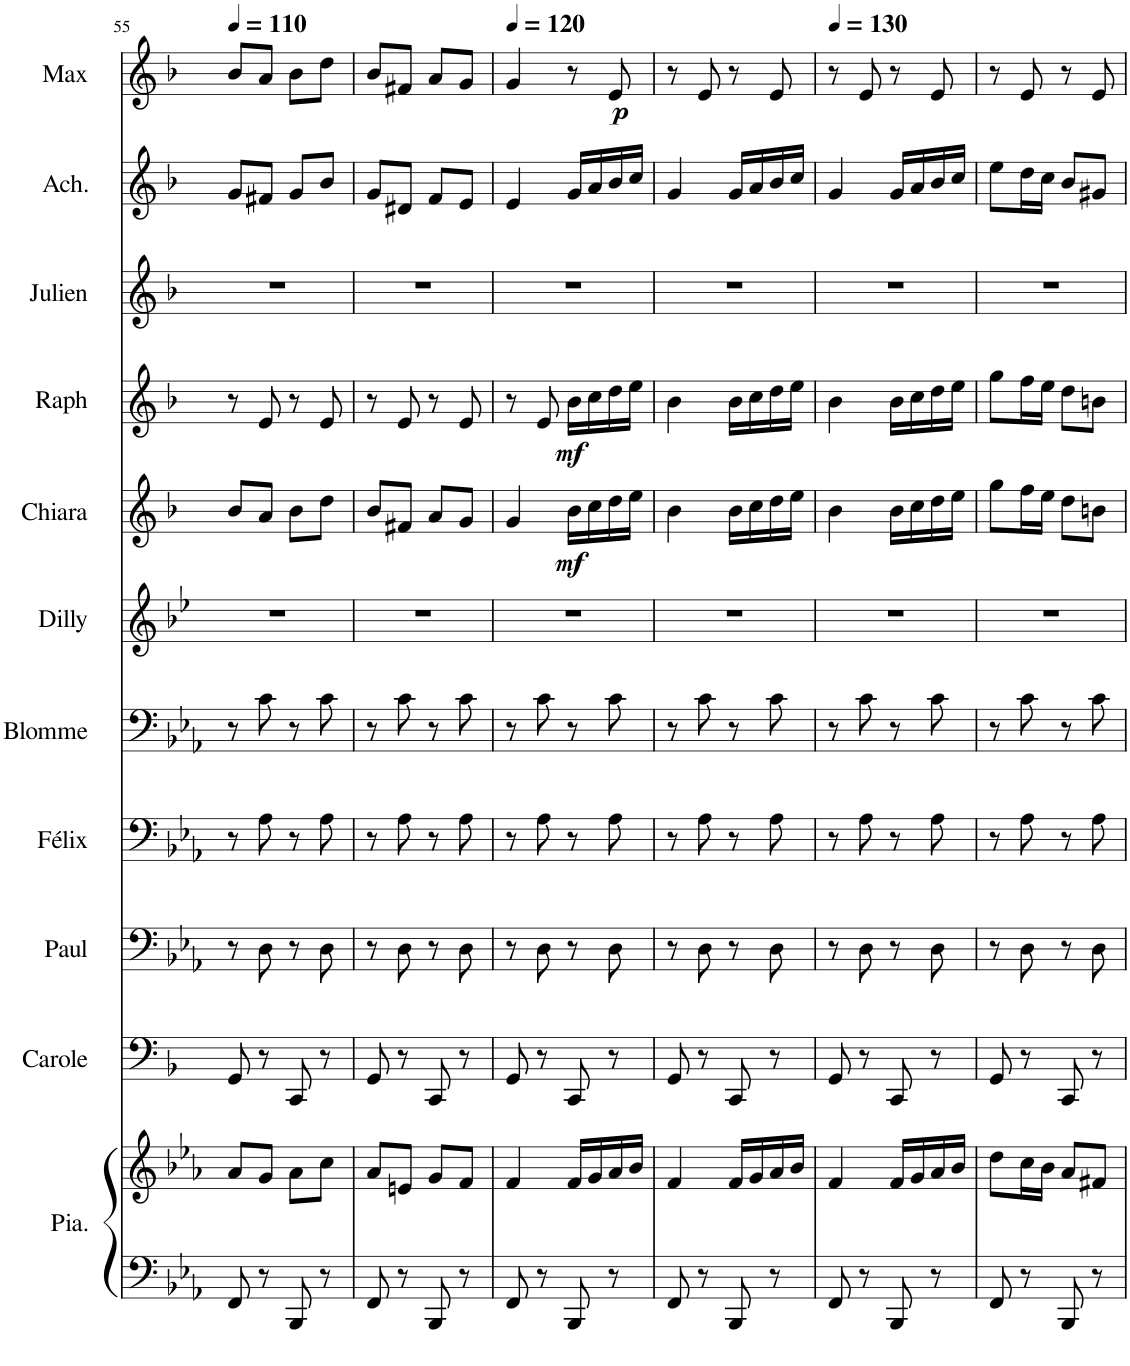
**kern	**kern	**kern	**kern	**kern	**kern	**kern	**kern	**dynam	**kern	**dynam	**kern	**kern	**kern	**dynam
*part11	*part11	*part10	*part9	*part8	*part7	*part6	*part5	*part5	*part4	*part4	*part3	*part2	*part1	*part1
*staff12	*staff11	*staff10	*staff9	*staff8	*staff7	*staff6	*staff5	*staff5	*staff4	*staff4	*staff3	*staff2	*staff1	*staff1
*I"Piano	*	*I"Carole	*I"Paul	*I"Félix	*I"Blomme	*I"Dilly	*I"Chiara	*	*I"Raphaël	*	*I"Frou-Frou	*I"Achille	*I"Maxime	*
*I'Pia.	*	*I'Carole	*I'Paul	*I'Félix	*I'Blomme	*I'Dilly	*I'Chiara	*	*I'Raph	*	*	*I'Ach.	*I'Max	*
!!LO:PB:g=z
*clefF4	*clefG2	*clefF4	*clefF4	*clefF4	*clefF4	*clefG2	*clefG2	*	*clefG2	*	*clefG2	*clefG2	*clefG2	*
*	*	*Trd1c2	*	*	*	*Trd4c7	*Trd1c2	*	*Trd1c2	*	*Trd1c2	*Trd1c2	*Trd1c2	*
*k[b-e-a-]	*k[b-e-a-]	*k[b-]	*k[b-e-a-]	*k[b-e-a-]	*k[b-e-a-]	*k[b-e-]	*k[b-]	*	*k[b-]	*	*k[b-]	*k[b-]	*k[b-]	*
*M2/4	*M2/4	*M2/4	*M2/4	*M2/4	*M2/4	*M2/4	*M2/4	*	*M2/4	*	*M2/4	*M2/4	*M2/4	*
*MM110	*MM110	*MM110	*MM110	*MM110	*MM110	*MM110	*MM110	*	*MM110	*	*MM110	*MM110	*MM110	*
=55	=55	=55	=55	=55	=55	=55	=55	=55	=55	=55	=55	=55	=55	=55
8FF/	8a-/L	8GG/	8r	8r	8r	2r	8b-/L	.	8r	.	2r	8g/L	8b-/L	.
8r	8g/J	8r	8D\	8A-\	8c\	.	8a/J	.	8e/	.	.	8f#X/J	8a/J	.
8BBB-/	8a-\L	8CC/	8r	8r	8r	.	8b-\L	.	8r	.	.	8g/L	8b-\L	.
8r	8cc\J	8r	8D\	8A-\	8c\	.	8dd\J	.	8e/	.	.	8b-/J	8dd\J	.
=56	=56	=56	=56	=56	=56	=56	=56	=56	=56	=56	=56	=56	=56	=56
8FF/	8a-/L	8GG/	8r	8r	8r	2r	8b-/L	.	8r	.	2r	8g/L	8b-/L	.
8r	8en/J	8r	8D\	8A-\	8c\	.	8f#X/J	.	8e/	.	.	8d#X/J	8f#X/J	.
8BBB-/	8g/L	8CC/	8r	8r	8r	.	8a/L	.	8r	.	.	8f/L	8a/L	.
8r	8f/J	8r	8D\	8A-\	8c\	.	8g/J	.	8e/	.	.	8e/J	8g/J	.
=57	=57	=57	=57	=57	=57	=57	=57	=57	=57	=57	=57	=57	=57	=57
*	*	*	*	*	*	*	*	*	*	*	*	*	*MM120	*
8FF/	4f/	8GG/	8r	8r	8r	2r	4g/	.	8r	.	2r	4e/	4g/	.
8r	.	8r	8D\	8A-\	8c\	.	.	.	8e/	.	.	.	.	.
!	!	!	!	!	!	!	!	!LO:DY:b	!	!LO:DY:b	!	!	!	!
8BBB-/	16f/LL	8CC/	8r	8r	8r	.	16b-\LL	mf	16b-\LL	mf	.	16g/LL	8r	.
.	16g/	.	.	.	.	.	16cc\	.	16cc\	.	.	16a/	.	.
!	!	!	!	!	!	!	!	!	!	!	!	!	!	!LO:DY:b
8r	16a-/	8r	8D\	8A-\	8c\	.	16dd\	.	16dd\	.	.	16b-/	8e/	p
.	16b-/JJ	.	.	.	.	.	16ee\JJ	.	16ee\JJ	.	.	16cc/JJ	.	.
=58	=58	=58	=58	=58	=58	=58	=58	=58	=58	=58	=58	=58	=58	=58
8FF/	4f/	8GG/	8r	8r	8r	2r	4b-\	.	4b-\	.	2r	4g/	8r	.
8r	.	8r	8D\	8A-\	8c\	.	.	.	.	.	.	.	8e/	.
8BBB-/	16f/LL	8CC/	8r	8r	8r	.	16b-\LL	.	16b-\LL	.	.	16g/LL	8r	.
.	16g/	.	.	.	.	.	16cc\	.	16cc\	.	.	16a/	.	.
8r	16a-/	8r	8D\	8A-\	8c\	.	16dd\	.	16dd\	.	.	16b-/	8e/	.
.	16b-/JJ	.	.	.	.	.	16ee\JJ	.	16ee\JJ	.	.	16cc/JJ	.	.
=59	=59	=59	=59	=59	=59	=59	=59	=59	=59	=59	=59	=59	=59	=59
*	*	*	*	*	*	*	*	*	*	*	*	*	*MM130	*
8FF/	4f/	8GG/	8r	8r	8r	2r	4b-\	.	4b-\	.	2r	4g/	8r	.
8r	.	8r	8D\	8A-\	8c\	.	.	.	.	.	.	.	8e/	.
8BBB-/	16f/LL	8CC/	8r	8r	8r	.	16b-\LL	.	16b-\LL	.	.	16g/LL	8r	.
.	16g/	.	.	.	.	.	16cc\	.	16cc\	.	.	16a/	.	.
8r	16a-/	8r	8D\	8A-\	8c\	.	16dd\	.	16dd\	.	.	16b-/	8e/	.
.	16b-/JJ	.	.	.	.	.	16ee\JJ	.	16ee\JJ	.	.	16cc/JJ	.	.
=60	=60	=60	=60	=60	=60	=60	=60	=60	=60	=60	=60	=60	=60	=60
8FF/	8dd\L	8GG/	8r	8r	8r	2r	8gg\L	.	8gg\L	.	2r	8ee\L	8r	.
8r	16cc\L	8r	8D\	8A-\	8c\	.	16ff\L	.	16ff\L	.	.	16dd\L	8e/	.
.	16b-\JJ	.	.	.	.	.	16ee\JJ	.	16ee\JJ	.	.	16cc\JJ	.	.
8BBB-/	8a-/L	8CC/	8r	8r	8r	.	8dd\L	.	8dd\L	.	.	8b-/L	8r	.
8r	8f#X/J	8r	8D\	8A-\	8c\	.	8bn\J	.	8bn\J	.	.	8g#X/J	8e/	.
=	=	=	=	=	=	=	=	=	=	=	=	=	=	=
*-	*-	*-	*-	*-	*-	*-	*-	*-	*-	*-	*-	*-	*-	*-
